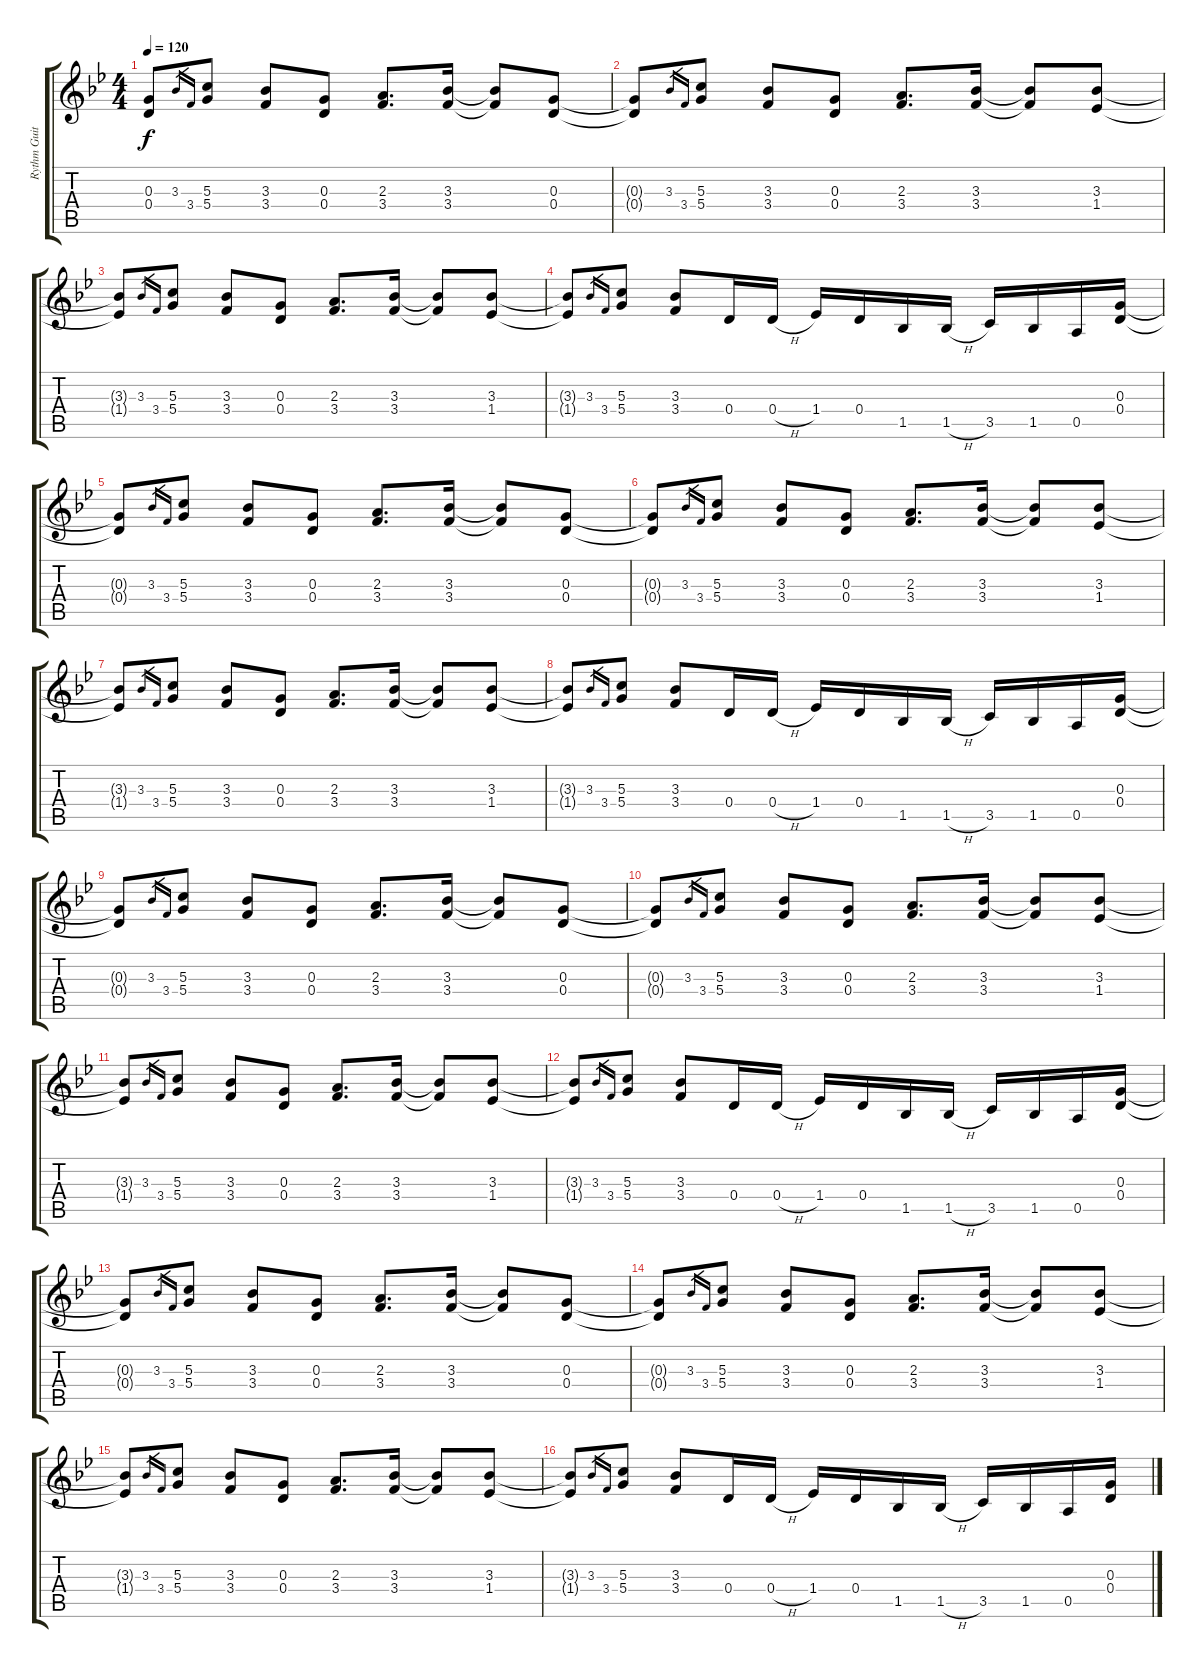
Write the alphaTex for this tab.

\track ("Rythm Guitar" "Rythm Guit") {instrument distortionguitar}
\staff {score tabs}
\tuning (E4 B3 G3 D3 A2 E2) {hide}
\ts (4 4)
\tempo 120
\clef g2
\ks gminor
(0.3{t} 0.4{t}).8{dy f} 3.3.16{gr} 3.4.16{gr} (5.3 5.4).8 (3.3 3.4).8 (0.3 0.4).8 (2.3 3.4).8{d} (3.3 3.4).16 (3.3{t} 3.4{t}).8 (0.3 0.4).8 |
(0.3{t} 0.4{t}).8 3.3.16{gr} 3.4.16{gr} (5.3 5.4).8 (3.3 3.4).8 (0.3 0.4).8 (2.3 3.4).8{d} (3.3 3.4).16 (3.3{t} 3.4{t}).8 (3.3 1.4).8 |
(3.3{t} 1.4{t}).8 3.3.16{gr} 3.4.16{gr} (5.3 5.4).8 (3.3 3.4).8 (0.3 0.4).8 (2.3 3.4).8{d} (3.3 3.4).16 (3.3{t} 3.4{t}).8 (3.3 1.4).8 |
(3.3{t} 1.4{t}).8 3.3.16{gr} 3.4.16{gr} (5.3 5.4).8 (3.3 3.4).8 0.4.16 0.4{h}.16 1.4.16 0.4.16 1.5.16 1.5{h}.16 3.5.16 1.5.16 0.5.16 (0.3 0.4).16 |
(0.3{t} 0.4{t}).8 3.3.16{gr} 3.4.16{gr} (5.3 5.4).8 (3.3 3.4).8 (0.3 0.4).8 (2.3 3.4).8{d} (3.3 3.4).16 (3.3{t} 3.4{t}).8 (0.3 0.4).8 |
(0.3{t} 0.4{t}).8 3.3.16{gr} 3.4.16{gr} (5.3 5.4).8 (3.3 3.4).8 (0.3 0.4).8 (2.3 3.4).8{d} (3.3 3.4).16 (3.3{t} 3.4{t}).8 (3.3 1.4).8 |
(3.3{t} 1.4{t}).8 3.3.16{gr} 3.4.16{gr} (5.3 5.4).8 (3.3 3.4).8 (0.3 0.4).8 (2.3 3.4).8{d} (3.3 3.4).16 (3.3{t} 3.4{t}).8 (3.3 1.4).8 |
(3.3{t} 1.4{t}).8 3.3.16{gr} 3.4.16{gr} (5.3 5.4).8 (3.3 3.4).8 0.4.16 0.4{h}.16 1.4.16 0.4.16 1.5.16 1.5{h}.16 3.5.16 1.5.16 0.5.16 (0.3 0.4).16 |
(0.3{t} 0.4{t}).8 3.3.16{gr} 3.4.16{gr} (5.3 5.4).8 (3.3 3.4).8 (0.3 0.4).8 (2.3 3.4).8{d} (3.3 3.4).16 (3.3{t} 3.4{t}).8 (0.3 0.4).8 |
(0.3{t} 0.4{t}).8 3.3.16{gr} 3.4.16{gr} (5.3 5.4).8 (3.3 3.4).8 (0.3 0.4).8 (2.3 3.4).8{d} (3.3 3.4).16 (3.3{t} 3.4{t}).8 (3.3 1.4).8 |
(3.3{t} 1.4{t}).8 3.3.16{gr} 3.4.16{gr} (5.3 5.4).8 (3.3 3.4).8 (0.3 0.4).8 (2.3 3.4).8{d} (3.3 3.4).16 (3.3{t} 3.4{t}).8 (3.3 1.4).8 |
(3.3{t} 1.4{t}).8 3.3.16{gr} 3.4.16{gr} (5.3 5.4).8 (3.3 3.4).8 0.4.16 0.4{h}.16 1.4.16 0.4.16 1.5.16 1.5{h}.16 3.5.16 1.5.16 0.5.16 (0.3 0.4).16 |
(0.3{t} 0.4{t}).8 3.3.16{gr} 3.4.16{gr} (5.3 5.4).8 (3.3 3.4).8 (0.3 0.4).8 (2.3 3.4).8{d} (3.3 3.4).16 (3.3{t} 3.4{t}).8 (0.3 0.4).8 |
(0.3{t} 0.4{t}).8 3.3.16{gr} 3.4.16{gr} (5.3 5.4).8 (3.3 3.4).8 (0.3 0.4).8 (2.3 3.4).8{d} (3.3 3.4).16 (3.3{t} 3.4{t}).8 (3.3 1.4).8 |
(3.3{t} 1.4{t}).8 3.3.16{gr} 3.4.16{gr} (5.3 5.4).8 (3.3 3.4).8 (0.3 0.4).8 (2.3 3.4).8{d} (3.3 3.4).16 (3.3{t} 3.4{t}).8 (3.3 1.4).8 |
(3.3{t} 1.4{t}).8 3.3.16{gr} 3.4.16{gr} (5.3 5.4).8 (3.3 3.4).8 0.4.16 0.4{h}.16 1.4.16 0.4.16 1.5.16 1.5{h}.16 3.5.16 1.5.16 0.5.16 (0.3 0.4).16
